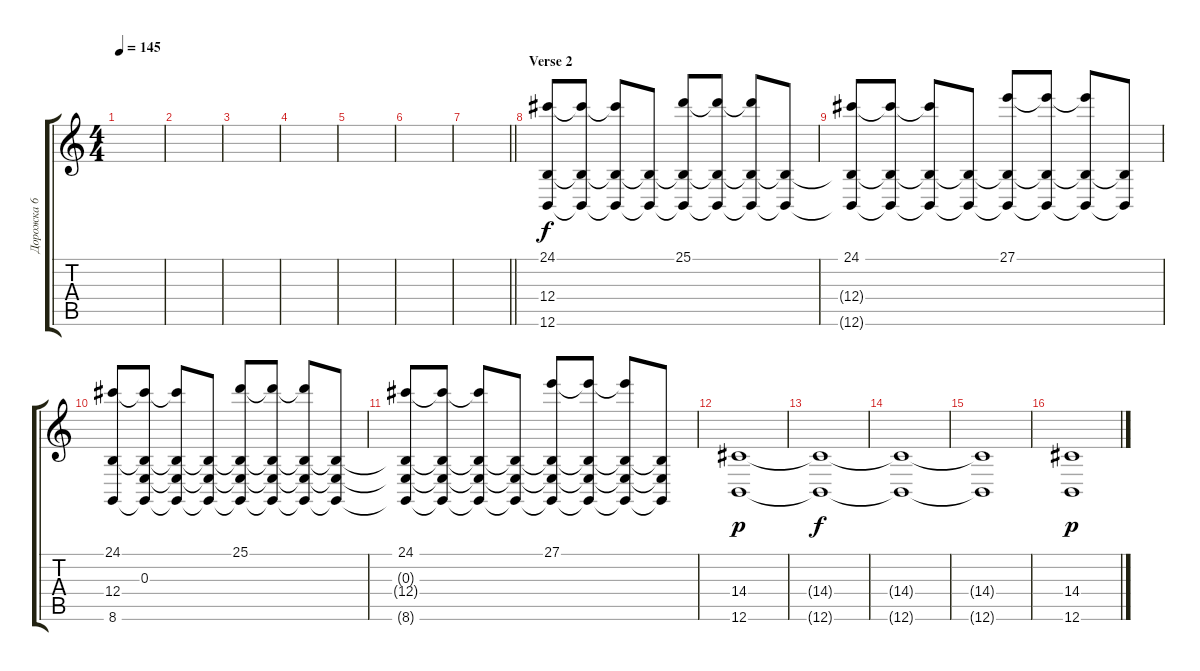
\track ("Дорожка 6" "Дорожка 6") {instrument stringensemble2}
\staff {score tabs}
\tuning (Db4 Ab3 E3 B2 Gb2 B1) {hide}
\ts (4 4)
\tempo 145
\clef g2
\ks c
|
|
|
|
|
|
\barLineRight lightlight
|
\section ("" "Verse 2")
(24.1 12.4 12.6).8 (24.1{t} 12.4{t} 12.6{t}).8 (24.1{t} 12.4{t} 12.6{t}).8 (12.4{t} 12.6{t}).8 (25.1 12.4{t} 12.6{t}).8 (25.1{t} 12.4{t} 12.6{t}).8 (25.1{t} 12.4{t} 12.6{t}).8 (12.4{t} 12.6{t}).8 |
(24.1 12.4{t} 12.6{t}).8 (24.1{t} 12.4{t} 12.6{t}).8 (24.1{t} 12.4{t} 12.6{t}).8 (12.4{t} 12.6{t}).8 (27.1 12.4{t} 12.6{t}).8 (27.1{t} 12.4{t} 12.6{t}).8 (27.1{t} 12.4{t} 12.6{t}).8 (12.4{t} 12.6{t}).8 |
(24.1 12.4 8.6).8 (24.1{t} 0.3 12.4{t} 8.6{t}).8 (24.1{t} 0.3{t} 12.4{t} 8.6{t}).8 (0.3{t} 12.4{t} 8.6{t}).8 (25.1 0.3{t} 12.4{t} 8.6{t}).8 (25.1{t} 0.3{t} 12.4{t} 8.6{t}).8 (25.1{t} 0.3{t} 12.4{t} 8.6{t}).8 (0.3{t} 12.4{t} 8.6{t}).8 |
(24.1 0.3{t} 12.4{t} 8.6{t}).8 (24.1{t} 0.3{t} 12.4{t} 8.6{t}).8 (24.1{t} 0.3{t} 12.4{t} 8.6{t}).8 (0.3{t} 12.4{t} 8.6{t}).8 (27.1 0.3{t} 12.4{t} 8.6{t}).8 (27.1{t} 0.3{t} 12.4{t} 8.6{t}).8 (27.1{t} 0.3{t} 12.4{t} 8.6{t}).8 (0.3{t} 12.4{t} 8.6{t}).8 |
(14.4 12.6).1{dy p} |
(14.4{t} 12.6{t}).1{dy f} |
(14.4{t} 12.6{t}).1 |
(14.4{t} 12.6{t}).1 |
(14.4 12.6).1{dy p}
